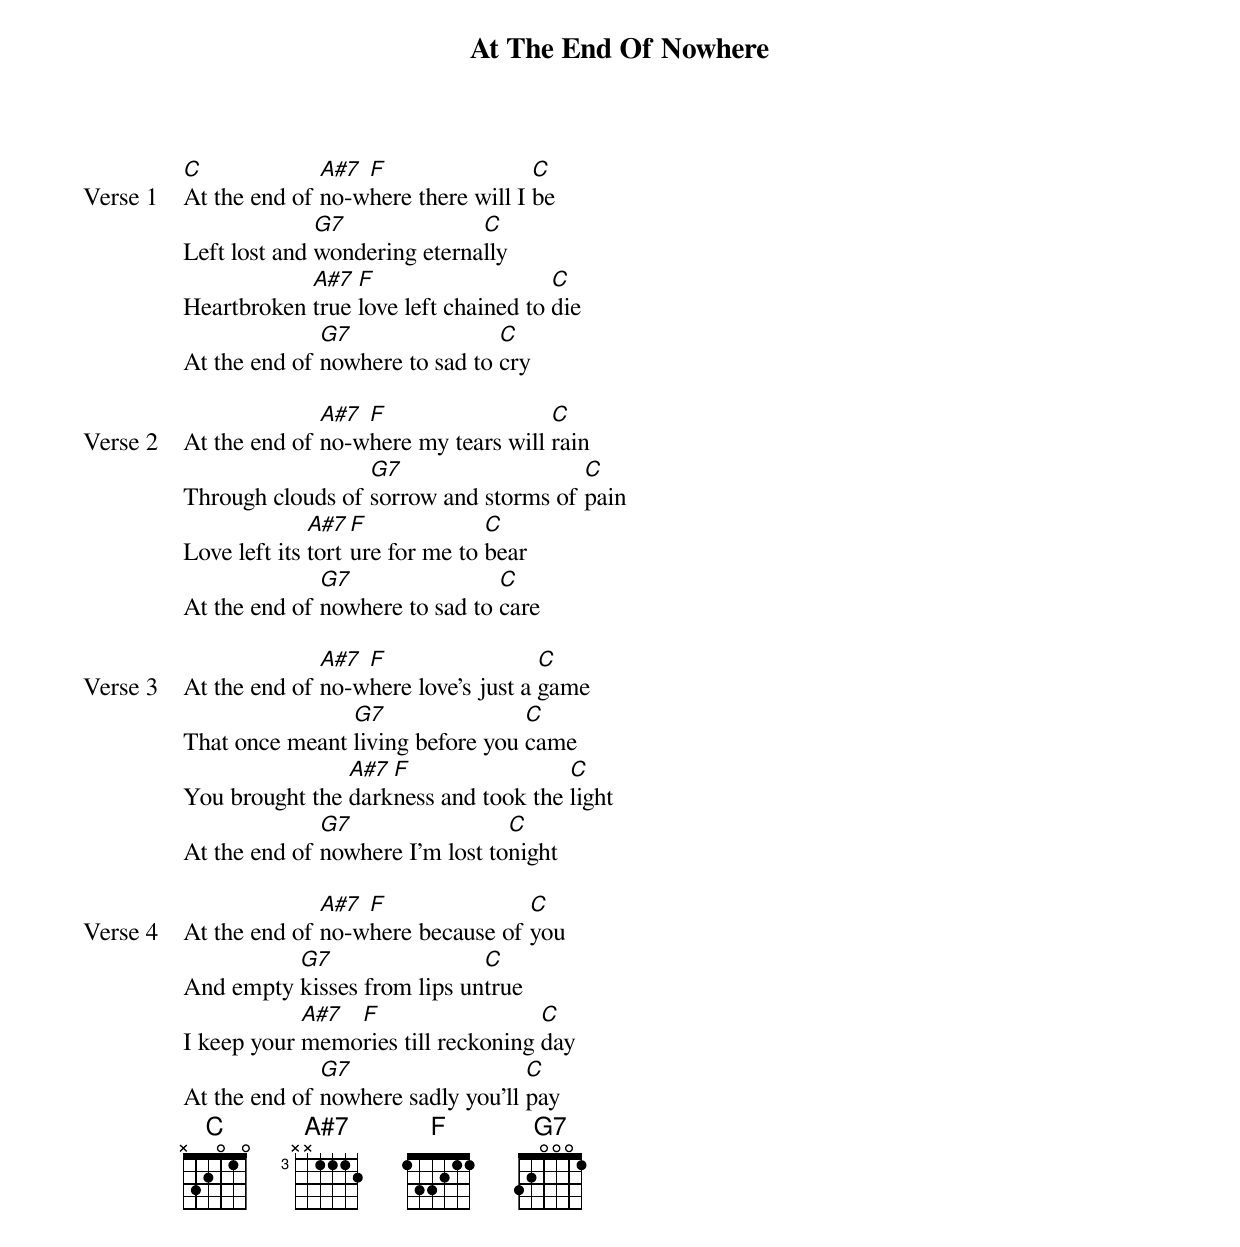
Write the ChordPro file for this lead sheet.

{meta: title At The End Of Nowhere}
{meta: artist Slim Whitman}
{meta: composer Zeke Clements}

{start_of_verse: Verse 1}
[C]At the end of [A#7]no-w[F]here there will I [C]be
Left lost and [G7]wondering eterna[C]lly
Heartbroken [A#7]true [F]love left chained to [C]die
At the end of [G7]nowhere to sad to [C]cry
{end_of_verse}

{start_of_verse: Verse 2}
At the end of [A#7]no-w[F]here my tears will [C]rain
Through clouds of [G7]sorrow and storms of [C]pain
Love left its [A#7]tort[F]ure for me to [C]bear
At the end of [G7]nowhere to sad to [C]care
{end_of_verse}

{start_of_verse: Verse 3}
At the end of [A#7]no-w[F]here love’s just a [C]game
That once meant [G7]living before you [C]came
You brought the [A#7]dark[F]ness and took the [C]light
At the end of [G7]nowhere I'm lost to[C]night
{end_of_verse}

{start_of_verse: Verse 4}
At the end of [A#7]no-w[F]here because of [C]you
And empty [G7]kisses from lips un[C]true
I keep your [A#7]memo[F]ries till reckoning [C]day
At the end of [G7]nowhere sadly you’ll [C]pay
{end_of_verse}
